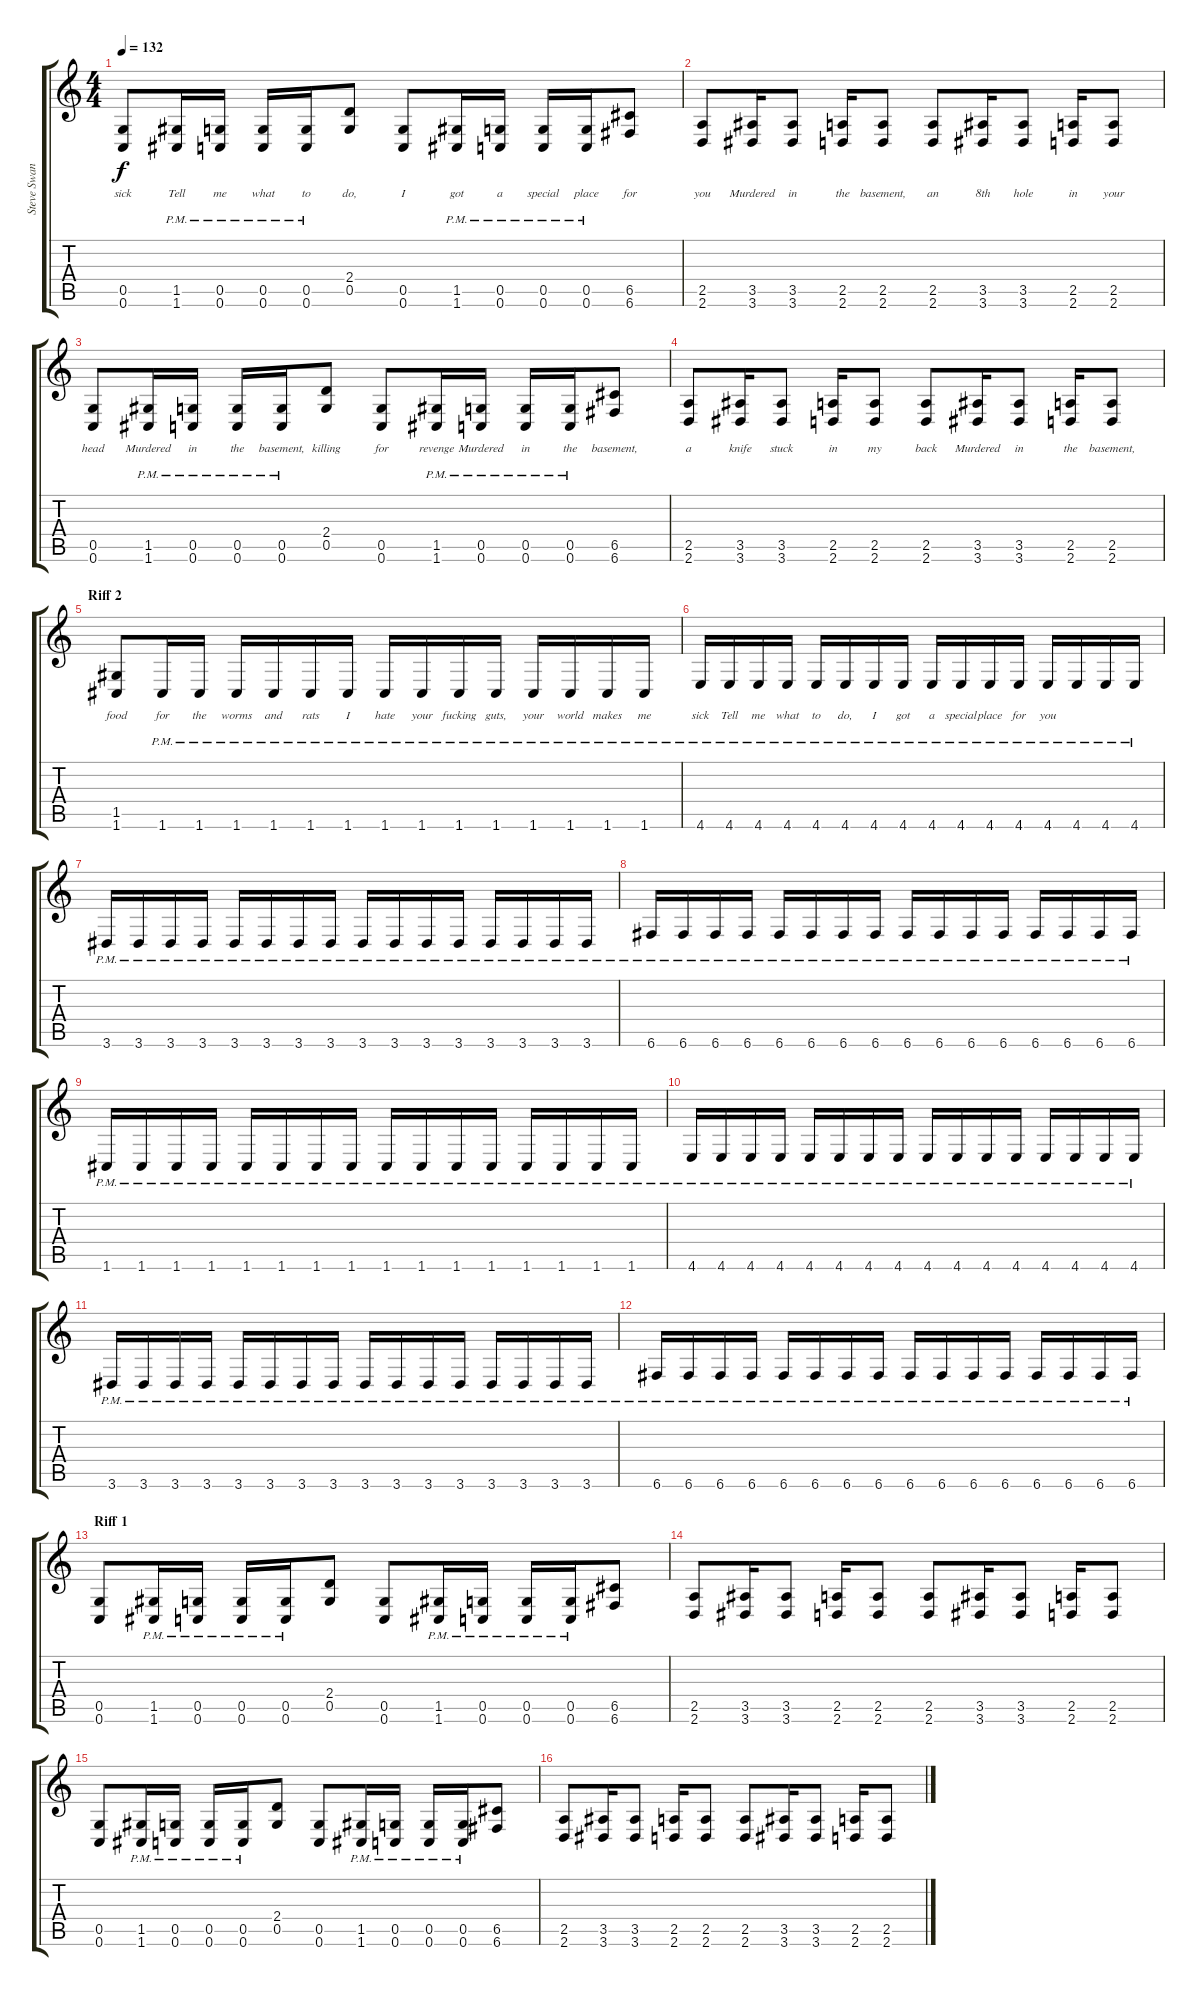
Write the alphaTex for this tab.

\track ("Steve Swanson >>Guitar" "Steve Swan") {instrument distortionguitar}
\staff {score tabs}
\tuning (D4 A3 F3 C3 G2 C2) {hide}
\ts (4 4)
\tempo 132
\clef g2
\ks c
(0.5 0.6).8{lyrics (0 "") lyrics (1 "sick") lyrics (2 "") lyrics (3 "") lyrics (4 "") dy f} (1.5{pm} 1.6{pm}).16{lyrics (0 "") lyrics (1 "Tell") lyrics (2 "") lyrics (3 "") lyrics (4 "")} (0.5{pm} 0.6{pm}).16{lyrics (0 "") lyrics (1 "me") lyrics (2 "") lyrics (3 "") lyrics (4 "")} (0.5{pm} 0.6{pm}).16{lyrics (0 "") lyrics (1 "what") lyrics (2 "") lyrics (3 "") lyrics (4 "")} (0.5{pm} 0.6{pm}).16{lyrics (0 "") lyrics (1 "to") lyrics (2 "") lyrics (3 "") lyrics (4 "")} (2.4 0.5).8{lyrics (0 "") lyrics (1 "do,") lyrics (2 "") lyrics (3 "") lyrics (4 "")} (0.5 0.6).8{lyrics (0 "") lyrics (1 "I") lyrics (2 "") lyrics (3 "") lyrics (4 "")} (1.5{pm} 1.6{pm}).16{lyrics (0 "") lyrics (1 "got") lyrics (2 "") lyrics (3 "") lyrics (4 "")} (0.5{pm} 0.6{pm}).16{lyrics (0 "") lyrics (1 "a") lyrics (2 "") lyrics (3 "") lyrics (4 "")} (0.5{pm} 0.6{pm}).16{lyrics (0 "") lyrics (1 "special") lyrics (2 "") lyrics (3 "") lyrics (4 "")} (0.5{pm} 0.6{pm}).16{lyrics (0 "") lyrics (1 "place") lyrics (2 "") lyrics (3 "") lyrics (4 "")} (6.5 6.6).8{lyrics (0 "") lyrics (1 "for") lyrics (2 "") lyrics (3 "") lyrics (4 "")} |
(2.5 2.6).8{lyrics (0 "") lyrics (1 "you") lyrics (2 "") lyrics (3 "") lyrics (4 "")} (3.5 3.6).16{lyrics (0 "") lyrics (1 "Murdered") lyrics (2 "") lyrics (3 "") lyrics (4 "")} (3.5 3.6).8{lyrics (0 "") lyrics (1 "in") lyrics (2 "") lyrics (3 "") lyrics (4 "")} (2.5 2.6).16{lyrics (0 "") lyrics (1 "the") lyrics (2 "") lyrics (3 "") lyrics (4 "")} (2.5 2.6).8{lyrics (0 "") lyrics (1 "basement,") lyrics (2 "") lyrics (3 "") lyrics (4 "")} (2.5 2.6).8{lyrics (0 "") lyrics (1 "an") lyrics (2 "") lyrics (3 "") lyrics (4 "")} (3.5 3.6).16{lyrics (0 "") lyrics (1 "8th") lyrics (2 "") lyrics (3 "") lyrics (4 "")} (3.5 3.6).8{lyrics (0 "") lyrics (1 "hole") lyrics (2 "") lyrics (3 "") lyrics (4 "")} (2.5 2.6).16{lyrics (0 "") lyrics (1 "in") lyrics (2 "") lyrics (3 "") lyrics (4 "")} (2.5 2.6).8{lyrics (0 "") lyrics (1 "your") lyrics (2 "") lyrics (3 "") lyrics (4 "")} |
(0.5 0.6).8{lyrics (0 "") lyrics (1 "head") lyrics (2 "") lyrics (3 "") lyrics (4 "")} (1.5{pm} 1.6{pm}).16{lyrics (0 "") lyrics (1 "Murdered") lyrics (2 "") lyrics (3 "") lyrics (4 "")} (0.5{pm} 0.6{pm}).16{lyrics (0 "") lyrics (1 "in") lyrics (2 "") lyrics (3 "") lyrics (4 "")} (0.5{pm} 0.6{pm}).16{lyrics (0 "") lyrics (1 "the") lyrics (2 "") lyrics (3 "") lyrics (4 "")} (0.5{pm} 0.6{pm}).16{lyrics (0 "") lyrics (1 "basement,") lyrics (2 "") lyrics (3 "") lyrics (4 "")} (2.4 0.5).8{lyrics (0 "") lyrics (1 "killing") lyrics (2 "") lyrics (3 "") lyrics (4 "")} (0.5 0.6).8{lyrics (0 "") lyrics (1 "for") lyrics (2 "") lyrics (3 "") lyrics (4 "")} (1.5{pm} 1.6{pm}).16{lyrics (0 "") lyrics (1 "revenge") lyrics (2 "") lyrics (3 "") lyrics (4 "")} (0.5{pm} 0.6{pm}).16{lyrics (0 "") lyrics (1 "Murdered") lyrics (2 "") lyrics (3 "") lyrics (4 "")} (0.5{pm} 0.6{pm}).16{lyrics (0 "") lyrics (1 "in") lyrics (2 "") lyrics (3 "") lyrics (4 "")} (0.5{pm} 0.6{pm}).16{lyrics (0 "") lyrics (1 "the") lyrics (2 "") lyrics (3 "") lyrics (4 "")} (6.5 6.6).8{lyrics (0 "") lyrics (1 "basement,") lyrics (2 "") lyrics (3 "") lyrics (4 "")} |
(2.5 2.6).8{lyrics (0 "") lyrics (1 "a") lyrics (2 "") lyrics (3 "") lyrics (4 "")} (3.5 3.6).16{lyrics (0 "") lyrics (1 "knife") lyrics (2 "") lyrics (3 "") lyrics (4 "")} (3.5 3.6).8{lyrics (0 "") lyrics (1 "stuck") lyrics (2 "") lyrics (3 "") lyrics (4 "")} (2.5 2.6).16{lyrics (0 "") lyrics (1 "in") lyrics (2 "") lyrics (3 "") lyrics (4 "")} (2.5 2.6).8{lyrics (0 "") lyrics (1 "my") lyrics (2 "") lyrics (3 "") lyrics (4 "")} (2.5 2.6).8{lyrics (0 "") lyrics (1 "back") lyrics (2 "") lyrics (3 "") lyrics (4 "")} (3.5 3.6).16{lyrics (0 "") lyrics (1 "Murdered") lyrics (2 "") lyrics (3 "") lyrics (4 "")} (3.5 3.6).8{lyrics (0 "") lyrics (1 "in") lyrics (2 "") lyrics (3 "") lyrics (4 "")} (2.5 2.6).16{lyrics (0 "") lyrics (1 "the") lyrics (2 "") lyrics (3 "") lyrics (4 "")} (2.5 2.6).8{lyrics (0 "") lyrics (1 "basement,") lyrics (2 "") lyrics (3 "") lyrics (4 "")} |
\section ("" "Riff 2")
(1.5 1.6).8{lyrics (0 "") lyrics (1 "food") lyrics (2 "") lyrics (3 "") lyrics (4 "")} 1.6{pm}.16{lyrics (0 "") lyrics (1 "for") lyrics (2 "") lyrics (3 "") lyrics (4 "")} 1.6{pm}.16{lyrics (0 "") lyrics (1 "the") lyrics (2 "") lyrics (3 "") lyrics (4 "")} 1.6{pm}.16{lyrics (0 "") lyrics (1 "worms") lyrics (2 "") lyrics (3 "") lyrics (4 "")} 1.6{pm}.16{lyrics (0 "") lyrics (1 "and") lyrics (2 "") lyrics (3 "") lyrics (4 "")} 1.6{pm}.16{lyrics (0 "") lyrics (1 "rats") lyrics (2 "") lyrics (3 "") lyrics (4 "")} 1.6{pm}.16{lyrics (0 "") lyrics (1 "I") lyrics (2 "") lyrics (3 "") lyrics (4 "")} 1.6{pm}.16{lyrics (0 "") lyrics (1 "hate") lyrics (2 "") lyrics (3 "") lyrics (4 "")} 1.6{pm}.16{lyrics (0 "") lyrics (1 "your") lyrics (2 "") lyrics (3 "") lyrics (4 "")} 1.6{pm}.16{lyrics (0 "") lyrics (1 "fucking") lyrics (2 "") lyrics (3 "") lyrics (4 "")} 1.6{pm}.16{lyrics (0 "") lyrics (1 "guts,") lyrics (2 "") lyrics (3 "") lyrics (4 "")} 1.6{pm}.16{lyrics (0 "") lyrics (1 "your") lyrics (2 "") lyrics (3 "") lyrics (4 "")} 1.6{pm}.16{lyrics (0 "") lyrics (1 "world") lyrics (2 "") lyrics (3 "") lyrics (4 "")} 1.6{pm}.16{lyrics (0 "") lyrics (1 "makes") lyrics (2 "") lyrics (3 "") lyrics (4 "")} 1.6{pm}.16{lyrics (0 "") lyrics (1 "me") lyrics (2 "") lyrics (3 "") lyrics (4 "")} |
4.6{pm}.16{lyrics (0 "") lyrics (1 "sick") lyrics (2 "") lyrics (3 "") lyrics (4 "")} 4.6{pm}.16{lyrics (0 "") lyrics (1 "Tell") lyrics (2 "") lyrics (3 "") lyrics (4 "")} 4.6{pm}.16{lyrics (0 "") lyrics (1 "me") lyrics (2 "") lyrics (3 "") lyrics (4 "")} 4.6{pm}.16{lyrics (0 "") lyrics (1 "what") lyrics (2 "") lyrics (3 "") lyrics (4 "")} 4.6{pm}.16{lyrics (0 "") lyrics (1 "to") lyrics (2 "") lyrics (3 "") lyrics (4 "")} 4.6{pm}.16{lyrics (0 "") lyrics (1 "do,") lyrics (2 "") lyrics (3 "") lyrics (4 "")} 4.6{pm}.16{lyrics (0 "") lyrics (1 "I") lyrics (2 "") lyrics (3 "") lyrics (4 "")} 4.6{pm}.16{lyrics (0 "") lyrics (1 "got") lyrics (2 "") lyrics (3 "") lyrics (4 "")} 4.6{pm}.16{lyrics (0 "") lyrics (1 "a") lyrics (2 "") lyrics (3 "") lyrics (4 "")} 4.6{pm}.16{lyrics (0 "") lyrics (1 "special") lyrics (2 "") lyrics (3 "") lyrics (4 "")} 4.6{pm}.16{lyrics (0 "") lyrics (1 "place") lyrics (2 "") lyrics (3 "") lyrics (4 "")} 4.6{pm}.16{lyrics (0 "") lyrics (1 "for") lyrics (2 "") lyrics (3 "") lyrics (4 "")} 4.6{pm}.16{lyrics (0 "") lyrics (1 "you") lyrics (2 "") lyrics (3 "") lyrics (4 "")} 4.6{pm}.16 4.6{pm}.16 4.6{pm}.16 |
3.6{pm}.16 3.6{pm}.16 3.6{pm}.16 3.6{pm}.16 3.6{pm}.16 3.6{pm}.16 3.6{pm}.16 3.6{pm}.16 3.6{pm}.16 3.6{pm}.16 3.6{pm}.16 3.6{pm}.16 3.6{pm}.16 3.6{pm}.16 3.6{pm}.16 3.6{pm}.16 |
6.6{pm}.16 6.6{pm}.16 6.6{pm}.16 6.6{pm}.16 6.6{pm}.16 6.6{pm}.16 6.6{pm}.16 6.6{pm}.16 6.6{pm}.16 6.6{pm}.16 6.6{pm}.16 6.6{pm}.16 6.6{pm}.16 6.6{pm}.16 6.6{pm}.16 6.6{pm}.16 |
1.6{pm}.16 1.6{pm}.16 1.6{pm}.16 1.6{pm}.16 1.6{pm}.16 1.6{pm}.16 1.6{pm}.16 1.6{pm}.16 1.6{pm}.16 1.6{pm}.16 1.6{pm}.16 1.6{pm}.16 1.6{pm}.16 1.6{pm}.16 1.6{pm}.16 1.6{pm}.16 |
4.6{pm}.16 4.6{pm}.16 4.6{pm}.16 4.6{pm}.16 4.6{pm}.16 4.6{pm}.16 4.6{pm}.16 4.6{pm}.16 4.6{pm}.16 4.6{pm}.16 4.6{pm}.16 4.6{pm}.16 4.6{pm}.16 4.6{pm}.16 4.6{pm}.16 4.6{pm}.16 |
3.6{pm}.16 3.6{pm}.16 3.6{pm}.16 3.6{pm}.16 3.6{pm}.16 3.6{pm}.16 3.6{pm}.16 3.6{pm}.16 3.6{pm}.16 3.6{pm}.16 3.6{pm}.16 3.6{pm}.16 3.6{pm}.16 3.6{pm}.16 3.6{pm}.16 3.6{pm}.16 |
6.6{pm}.16 6.6{pm}.16 6.6{pm}.16 6.6{pm}.16 6.6{pm}.16 6.6{pm}.16 6.6{pm}.16 6.6{pm}.16 6.6{pm}.16 6.6{pm}.16 6.6{pm}.16 6.6{pm}.16 6.6{pm}.16 6.6{pm}.16 6.6{pm}.16 6.6{pm}.16 |
\section ("" "Riff 1")
(0.5 0.6).8 (1.5{pm} 1.6{pm}).16 (0.5{pm} 0.6{pm}).16 (0.5{pm} 0.6{pm}).16 (0.5{pm} 0.6{pm}).16 (2.4 0.5).8 (0.5 0.6).8 (1.5{pm} 1.6{pm}).16 (0.5{pm} 0.6{pm}).16 (0.5{pm} 0.6{pm}).16 (0.5{pm} 0.6{pm}).16 (6.5 6.6).8 |
(2.5 2.6).8 (3.5 3.6).16 (3.5 3.6).8 (2.5 2.6).16 (2.5 2.6).8 (2.5 2.6).8 (3.5 3.6).16 (3.5 3.6).8 (2.5 2.6).16 (2.5 2.6).8 |
(0.5 0.6).8 (1.5{pm} 1.6{pm}).16 (0.5{pm} 0.6{pm}).16 (0.5{pm} 0.6{pm}).16 (0.5{pm} 0.6{pm}).16 (2.4 0.5).8 (0.5 0.6).8 (1.5{pm} 1.6{pm}).16 (0.5{pm} 0.6{pm}).16 (0.5{pm} 0.6{pm}).16 (0.5{pm} 0.6{pm}).16 (6.5 6.6).8 |
(2.5 2.6).8 (3.5 3.6).16 (3.5 3.6).8 (2.5 2.6).16 (2.5 2.6).8 (2.5 2.6).8 (3.5 3.6).16 (3.5 3.6).8 (2.5 2.6).16 (2.5 2.6).8
